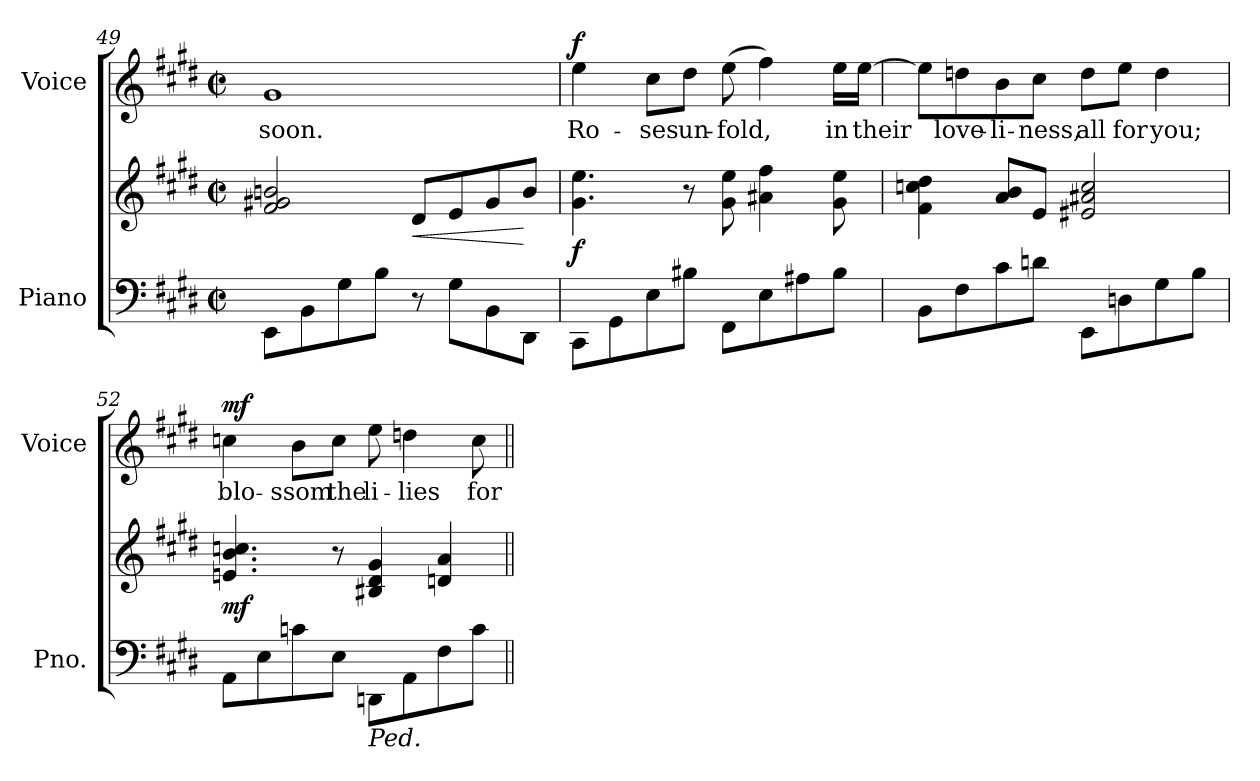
**kern	**kern	**dynam	**kern	**text	**dynam
*part2	*part2	*part2	*part1	*part1	*part1
*staff3	*staff2	*staff2/3	*staff1	*staff1	*staff1
*I"Piano	*	*	*I"Voice	*	*
*I'Pno.	*	*	*I'Voice	*	*
!!LO:LB:g=z
*clefF4	*clefG2	*	*clefG2	*	*
*k[f#c#g#d#]	*k[f#c#g#d#]	*	*k[f#c#g#d#]	*	*
*E:	*E:	*	*E:	*	*
*M2/2	*M2/2	*	*M2/2	*	*
*met(c|)	*met(c|)	*	*met(c|)	*	*
=49	=49	=49	=49	=49	=49
!	!	!	!	!LO:LY:b:color=#000000	!
8EEi\L	2f#i/ 2g#Xi 2bni	.	1g#i	soon.	.
8BBi\	.	.	.	.	.
8G#i\	.	.	.	.	.
8Bi\J	.	.	.	.	.
!	!	!LO:HP:b	!	!	!
8r	8d#i/L	<	.	.	.
8G#i\L	8ei/	.	.	.	.
8BBi\	8g#i/	.	.	.	.
8DD#i\J	8bi/J	[	.	.	.
=50	=50	=50	=50	=50	=50
!	!	!	!	!LO:LY:b:color=#000000	!
8CC#i\L	4.g#i\ 4.eei	f	4eei\	Ro-	f
8GG#i\	.	.	.	.	.
!	!	!	!	!LO:LY:b:color=#000000	!
8Ei\	.	.	8cc#i\L	-ses	.
!	!	!	!	!LO:LY:b:color=#000000	!
8B#Xi\J	8r	.	8dd#i\J	un-	.
!	!	!	!	!LO:LY:b:color=#000000	!
8FF#i\L	8g#i\ 8eei	.	(8eei\	-fold,	.
8Ei\	4a#Xi\ 4ff#i	.	4ff#i\)	.	.
8A#Xi\	.	.	.	.	.
!	!	!	!	!LO:LY:b:color=#000000	!
8B#i\J	8g#i\ 8eei	.	16eei\LL	in	.
!	!	!	!	!LO:LY:b:color=#000000	!
.	.	.	[>16eei\JJ	their	.
=51	=51	=51	=51	=51	=51
8BBi\L	4f#i\ 4ccni 4dd#i	.	8eei\L]	.	.
!	!	!	!	!LO:LY:b:color=#000000	!
8F#i\	.	.	8ddni\	love-	.
!	!	!	!	!LO:LY:b:color=#000000	!
8c#i\	8ai/ 8biL	.	8bi\	-li-	.
!	!	!	!	!LO:LY:b:color=#000000	!
8dni\J	8ei/J	.	8cc#i\J	-ness,	.
!	!	!	!	!LO:LY:b:color=#000000	!
8EEi\L	2e#Xi/ 2a#Xi 2cci	.	8ddi\L	all	.
!	!	!	!	!LO:LY:b:color=#000000	!
8Dni\	.	.	8eei\J	for	.
!	!	!	!	!LO:LY:b:color=#000000	!
8G#i\	.	.	4ddi\	you;	.
8Bi\J	.	.	.	.	.
!!LO:LB:g=z
=52	=52	=52	=52	=52	=52
!	!	!	!	!LO:LY:b:color=#000000	!
8AAi\L	4.eni/ 4.bi 4.ccni	mf	4ccni\	blo-	mf
8Ei\	.	.	.	.	.
!	!	!	!	!LO:LY:b:color=#000000	!
8cni\	.	.	8bi\L	-ssom	.
!	!	!	!	!LO:LY:b:color=#000000	!
8Ei\J	8r	.	8cci\J	the	.
!LO:TX:b:i:t=Ped.	!	!	!	!	!
!	!	!	!	!LO:LY:b:color=#000000	!
8DDni\L	4B#Xi/ 4d#i 4g#i	.	8eei\	li-	.
!	!	!	!	!LO:LY:b:color=#000000	!
8AAi\	.	.	4ddni\	-lies	.
8F#i\	4dni/ 4ai	.	.	.	.
!	!	!	!	!LO:LY:b:color=#000000	!
8ci\J	.	.	8cci\	for	.
=||	=||	=||	=||	=||	=||
*-	*-	*-	*-	*-	*-
